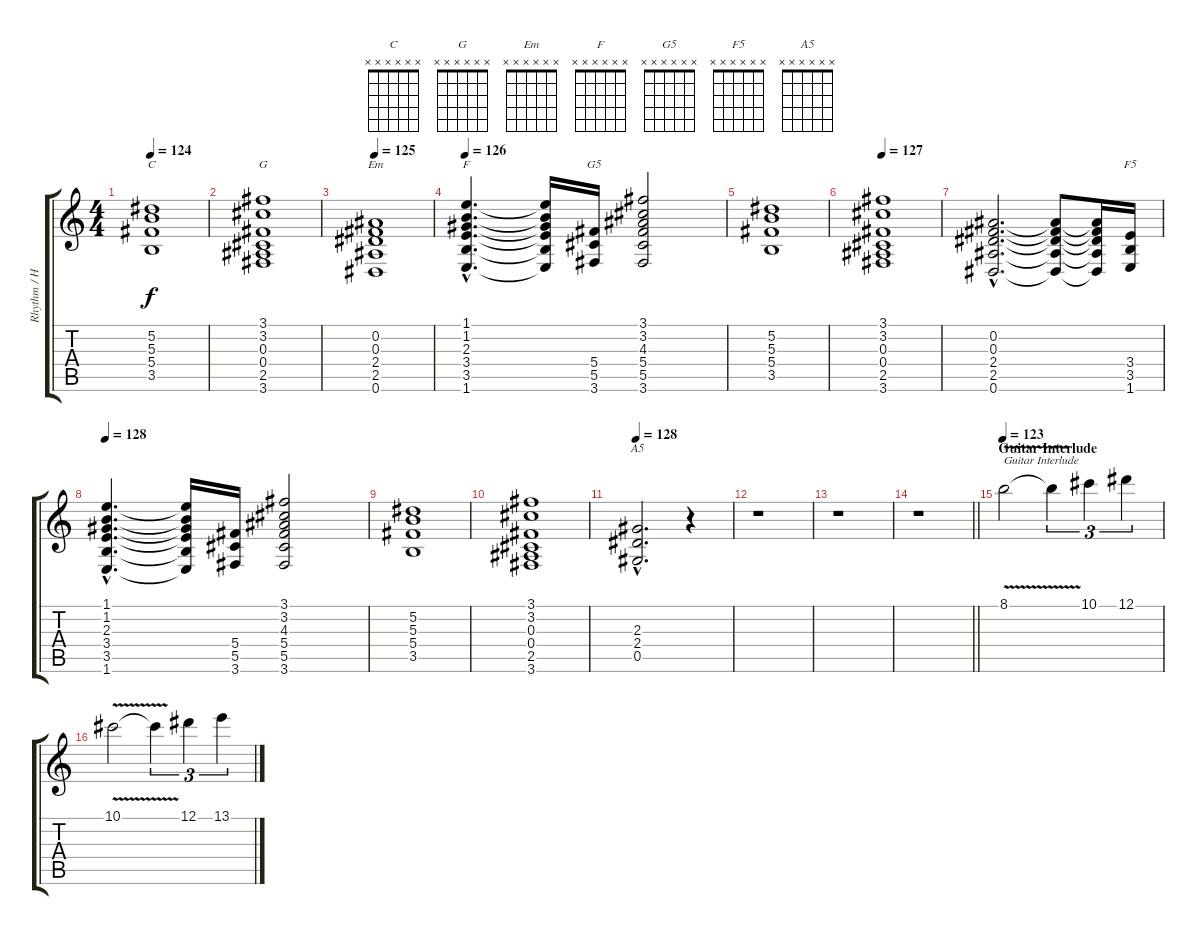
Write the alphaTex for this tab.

\track ("Rhythm / Harmony Guitar 1" "Rhythm / H") {instrument distortionguitar}
\staff {score tabs}
\tuning (Eb4 Bb3 Gb3 Db3 Ab2 Eb2) {hide}
\chord ("C" x x x x x x) {firstfret 0}
\chord ("G" x x x x x x) {firstfret 0}
\chord ("Em" x x x x x x) {firstfret 0}
\chord ("F" x x x x x x) {firstfret 0}
\chord ("G5" x x x x x x) {firstfret 0}
\chord ("F5" x x x x x x) {firstfret 0}
\chord ("A5" x x x x x x) {firstfret 0}
\ts (4 4)
\tempo 124
\clef g2
\ks c
(5.2 5.3 5.4 3.5).1{ch "C" dy f} |
(3.1 3.2 0.3 0.4 2.5 3.6).1{ch "G"} |
\tempo 125
(0.2 0.3 2.4 2.5 0.6).1{ch "Em"} |
\tempo 126
(1.1{hac} 1.2{hac} 2.3{hac} 3.4{hac} 3.5{hac} 1.6{hac}).4{d ch "F"} (1.1{t} 1.2{t} 2.3{t} 3.4{t} 3.5{t} 1.6{t}).16 (5.4 5.5 3.6).16{ch "G5"} (3.1 3.2 4.3 5.4 5.5 3.6).2 |
(5.2 5.3 5.4 3.5).1 |
\tempo 127
(3.1 3.2 0.3 0.4 2.5 3.6).1 |
(0.2{hac} 0.3{hac} 2.4{hac} 2.5{hac} 0.6{hac}).2{d} (0.2{t} 0.3{t} 2.4{t} 2.5{t} 0.6{t}).8 (0.2{t} 0.3{t} 2.4{t} 2.5{t} 0.6{t}).16 (3.4 3.5 1.6).16{ch "F5"} |
\tempo 128
(1.1{hac} 1.2{hac} 2.3{hac} 3.4{hac} 3.5{hac} 1.6{hac}).4{d} (1.1{t} 1.2{t} 2.3{t} 3.4{t} 3.5{t} 1.6{t}).16 (5.4 5.5 3.6).16 (3.1 3.2 4.3 5.4 5.5 3.6).2 |
(5.2 5.3 5.4 3.5).1 |
(3.1 3.2 0.3 0.4 2.5 3.6).1 |
\tempo 128
(2.3{hac} 2.4{hac} 0.5{hac}).2{d ch "A5" volume 11} r.4 |
r.1 |
r.1 |
\barLineRight lightlight
r.1 |
\section ("" "Guitar Interlude")
\tempo 123
8.1{v}.2{txt "Guitar Interlude" balance 10 instrument overdrivenguitar} 8.1{t}.4{tu (3 2)} 10.1.4{tu (3 2)} 12.1.4{tu (3 2)} |
10.1{v}.2 10.1{t}.4{tu (3 2)} 12.1.4{tu (3 2)} 13.1.4{tu (3 2)}
